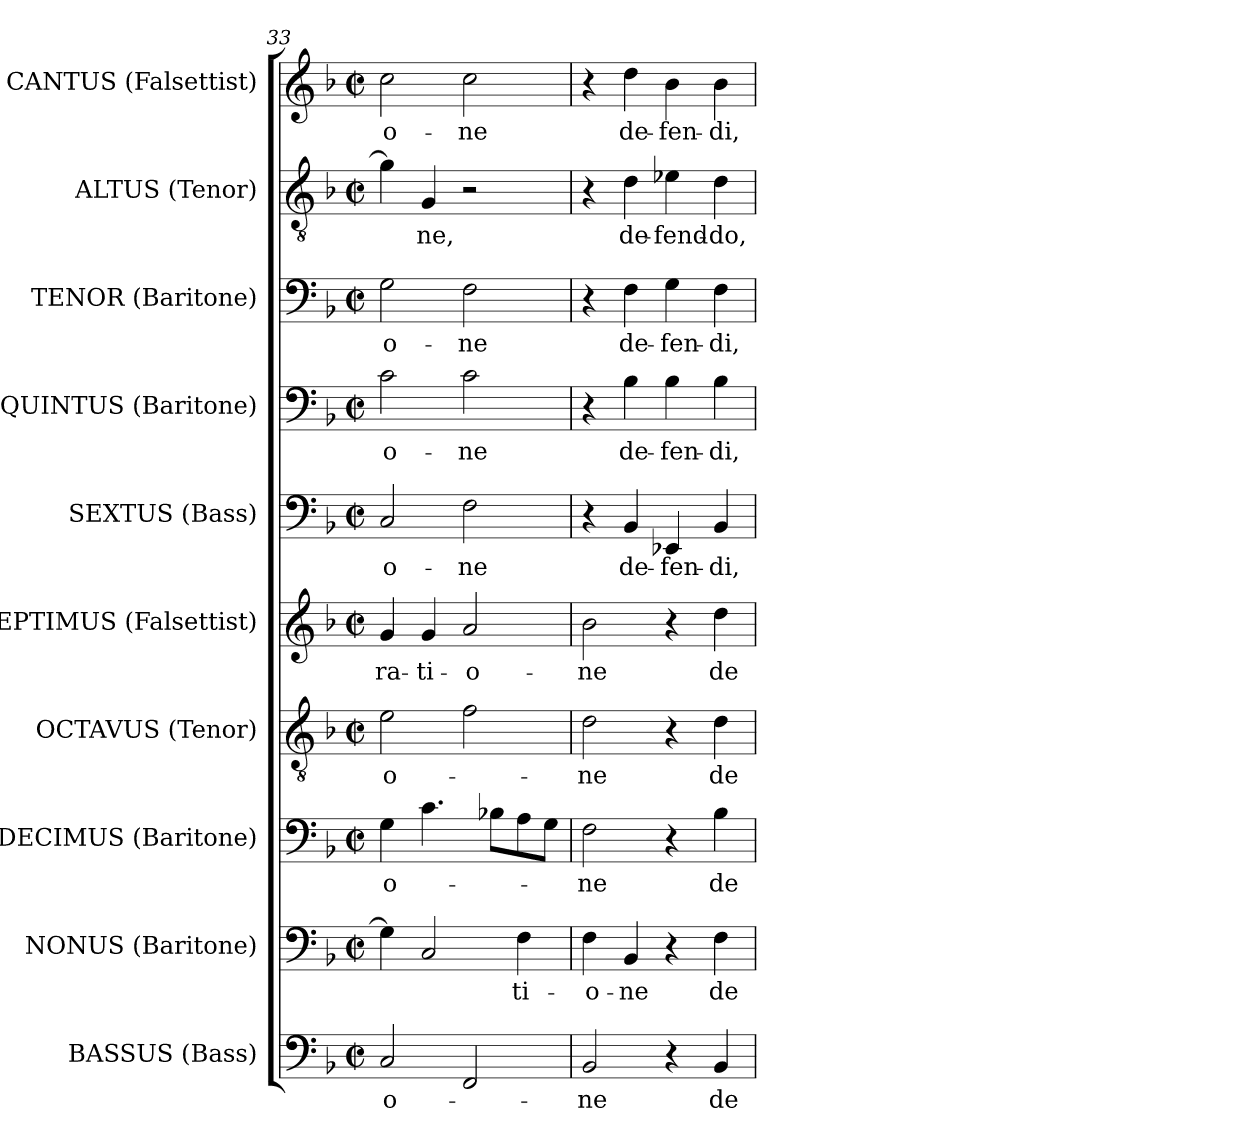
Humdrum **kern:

**kern	**text	**kern	**text	**kern	**text	**kern	**text	**kern	**text	**kern	**text	**kern	**text	**kern	**text	**kern	**text	**kern	**text
*part10	*part10	*part9	*part9	*part8	*part8	*part7	*part7	*part6	*part6	*part5	*part5	*part4	*part4	*part3	*part3	*part2	*part2	*part1	*part1
*staff10	*staff10	*staff9	*staff9	*staff8	*staff8	*staff7	*staff7	*staff6	*staff6	*staff5	*staff5	*staff4	*staff4	*staff3	*staff3	*staff2	*staff2	*staff1	*staff1
*I"BASSUS (Bass)	*	*I"NONUS (Baritone)	*	*I"DECIMUS (Baritone)	*	*I"OCTAVUS (Tenor)	*	*I"SEPTIMUS (Falsettist)	*	*I"SEXTUS (Bass)	*	*I"QUINTUS (Baritone)	*	*I"TENOR (Baritone)	*	*I"ALTUS (Tenor)	*	*I"CANTUS (Falsettist)	*
*I'B.	*	*I'Bar.	*	*I'Bar.	*	*I'T.	*	*I'A.	*	*I'B.	*	*I'Bar.	*	*I'Bar.	*	*I'T.	*	*I'A.	*
*clefF4	*	*clefF4	*	*clefF4	*	*clefGv2	*	*clefG2	*	*clefF4	*	*clefF4	*	*clefF4	*	*clefGv2	*	*clefG2	*
*	*	*	*	*	*	*ITrd7c12	*	*	*	*	*	*	*	*	*	*ITrd7c12	*	*	*
*k[b-]	*	*k[b-]	*	*k[b-]	*	*k[b-]	*	*k[b-]	*	*k[b-]	*	*k[b-]	*	*k[b-]	*	*k[b-]	*	*k[b-]	*
*F:	*	*F:	*	*F:	*	*F:	*	*F:	*	*F:	*	*F:	*	*F:	*	*F:	*	*F:	*
*M2/2	*	*M2/2	*	*M2/2	*	*M2/2	*	*M2/2	*	*M2/2	*	*M2/2	*	*M2/2	*	*M2/2	*	*M2/2	*
*met(c|)	*	*met(c|)	*	*met(c|)	*	*met(c|)	*	*met(c|)	*	*met(c|)	*	*met(c|)	*	*met(c|)	*	*met(c|)	*	*met(c|)	*
=33	=33	=33	=33	=33	=33	=33	=33	=33	=33	=33	=33	=33	=33	=33	=33	=33	=33	=33	=33
!	!LO:LY:b:color=#000000	!	!	!	!	!	!	!	!	!	!	!	!	!	!	!	!	!	!
!	!	!	!	!	!LO:LY:b:color=#000000	!	!	!	!	!	!	!	!	!	!	!	!	!	!
!	!	!	!	!	!	!	!LO:LY:b:color=#000000	!	!	!	!	!	!	!	!	!	!	!	!
!	!	!	!	!	!	!	!	!	!LO:LY:b:color=#000000	!	!	!	!	!	!	!	!	!	!
!	!	!	!	!	!	!	!	!	!	!	!LO:LY:b:color=#000000	!	!	!	!	!	!	!	!
!	!	!	!	!	!	!	!	!	!	!	!	!	!LO:LY:b:color=#000000	!	!	!	!	!	!
!	!	!	!	!	!	!	!	!	!	!	!	!	!	!	!LO:LY:b:color=#000000	!	!	!	!
!	!	!	!	!	!	!	!	!	!	!	!	!	!	!	!	!	!	!	!LO:LY:b:color=#000000
2Ci/	-o-	4Gi\]	.	4Gi\	-o-	2Ei\	-o-	4gi/	-ra-	2Ci/	-o-	2ci\	-o-	2Gi\	-o-	4Gi\]	.	2cci\	-o-
!	!	!	!	!	!	!	!	!	!LO:LY:b:color=#000000	!	!	!	!	!	!	!	!	!	!
!	!	!	!	!	!	!	!	!	!	!	!	!	!	!	!	!	!LO:LY:b:color=#000000	!	!
.	.	2Ci/	.	4.ci\	.	.	.	4gi/	-ti-	.	.	.	.	.	.	4GGi/	-ne,	.	.
!	!	!	!	!	!	!	!	!	!LO:LY:b:color=#000000	!	!	!	!	!	!	!	!	!	!
!	!	!	!	!	!	!	!	!	!	!	!LO:LY:b:color=#000000	!	!	!	!	!	!	!	!
!	!	!	!	!	!	!	!	!	!	!	!	!	!LO:LY:b:color=#000000	!	!	!	!	!	!
!	!	!	!	!	!	!	!	!	!	!	!	!	!	!	!LO:LY:b:color=#000000	!	!	!	!
!	!	!	!	!	!	!	!	!	!	!	!	!	!	!	!	!	!	!	!LO:LY:b:color=#000000
2FFi/	.	.	.	.	.	2Fi\	.	2ai/	-o-	2Fi\	-ne	2ci\	-ne	2Fi\	-ne	2r	.	2cci\	-ne
.	.	.	.	8B-Xi\L	.	.	.	.	.	.	.	.	.	.	.	.	.	.	.
!	!	!	!LO:LY:b:color=#000000	!	!	!	!	!	!	!	!	!	!	!	!	!	!	!	!
.	.	4Fi\	-ti-	8Ai\	.	.	.	.	.	.	.	.	.	.	.	.	.	.	.
.	.	.	.	8Gi\J	.	.	.	.	.	.	.	.	.	.	.	.	.	.	.
=34	=34	=34	=34	=34	=34	=34	=34	=34	=34	=34	=34	=34	=34	=34	=34	=34	=34	=34	=34
!	!LO:LY:b:color=#000000	!	!	!	!	!	!	!	!	!	!	!	!	!	!	!	!	!	!
!	!	!	!LO:LY:b:color=#000000	!	!	!	!	!	!	!	!	!	!	!	!	!	!	!	!
!	!	!	!	!	!LO:LY:b:color=#000000	!	!	!	!	!	!	!	!	!	!	!	!	!	!
!	!	!	!	!	!	!	!LO:LY:b:color=#000000	!	!	!	!	!	!	!	!	!	!	!	!
!	!	!	!	!	!	!	!	!	!LO:LY:b:color=#000000	!	!	!	!	!	!	!	!	!	!
2BB-i/	-ne	4Fi\	-o-	2Fi\	-ne	2Di\	-ne	2b-i\	-ne	4r	.	4r	.	4r	.	4r	.	4r	.
!	!	!	!LO:LY:b:color=#000000	!	!	!	!	!	!	!	!	!	!	!	!	!	!	!	!
!	!	!	!	!	!	!	!	!	!	!	!LO:LY:b:color=#000000	!	!	!	!	!	!	!	!
!	!	!	!	!	!	!	!	!	!	!	!	!	!LO:LY:b:color=#000000	!	!	!	!	!	!
!	!	!	!	!	!	!	!	!	!	!	!	!	!	!	!LO:LY:b:color=#000000	!	!	!	!
!	!	!	!	!	!	!	!	!	!	!	!	!	!	!	!	!	!LO:LY:b:color=#000000	!	!
!	!	!	!	!	!	!	!	!	!	!	!	!	!	!	!	!	!	!	!LO:LY:b:color=#000000
.	.	4BB-i/	-ne	.	.	.	.	.	.	4BB-i/	de-	4B-i\	de-	4Fi\	de-	4Di\	de-	4ddi\	de-
!	!	!	!	!	!	!	!	!	!	!	!LO:LY:b:color=#000000	!	!	!	!	!	!	!	!
!	!	!	!	!	!	!	!	!	!	!	!	!	!LO:LY:b:color=#000000	!	!	!	!	!	!
!	!	!	!	!	!	!	!	!	!	!	!	!	!	!	!LO:LY:b:color=#000000	!	!	!	!
!	!	!	!	!	!	!	!	!	!	!	!	!	!	!	!	!	!LO:LY:b:color=#000000	!	!
!	!	!	!	!	!	!	!	!	!	!	!	!	!	!	!	!	!	!	!LO:LY:b:color=#000000
4r	.	4r	.	4r	.	4r	.	4r	.	4EE-Xi/	-fen-	4B-i\	-fen-	4Gi\	-fen-	4E-Xi\	-fend-	4b-i\	-fen-
!	!LO:LY:b:color=#000000	!	!	!	!	!	!	!	!	!	!	!	!	!	!	!	!	!	!
!	!	!	!LO:LY:b:color=#000000	!	!	!	!	!	!	!	!	!	!	!	!	!	!	!	!
!	!	!	!	!	!LO:LY:b:color=#000000	!	!	!	!	!	!	!	!	!	!	!	!	!	!
!	!	!	!	!	!	!	!LO:LY:b:color=#000000	!	!	!	!	!	!	!	!	!	!	!	!
!	!	!	!	!	!	!	!	!	!LO:LY:b:color=#000000	!	!	!	!	!	!	!	!	!	!
!	!	!	!	!	!	!	!	!	!	!	!LO:LY:b:color=#000000	!	!	!	!	!	!	!	!
!	!	!	!	!	!	!	!	!	!	!	!	!	!LO:LY:b:color=#000000	!	!	!	!	!	!
!	!	!	!	!	!	!	!	!	!	!	!	!	!	!	!LO:LY:b:color=#000000	!	!	!	!
!	!	!	!	!	!	!	!	!	!	!	!	!	!	!	!	!	!LO:LY:b:color=#000000	!	!
!	!	!	!	!	!	!	!	!	!	!	!	!	!	!	!	!	!	!	!LO:LY:b:color=#000000
4BB-i/	de-	4Fi\	de-	4B-i\	de-	4Di\	de-	4ddi\	de-	4BB-i/	-di,	4B-i\	-di,	4Fi\	-di,	4Di\	-do,	4b-i\	-di,
=	=	=	=	=	=	=	=	=	=	=	=	=	=	=	=	=	=	=	=
*-	*-	*-	*-	*-	*-	*-	*-	*-	*-	*-	*-	*-	*-	*-	*-	*-	*-	*-	*-
